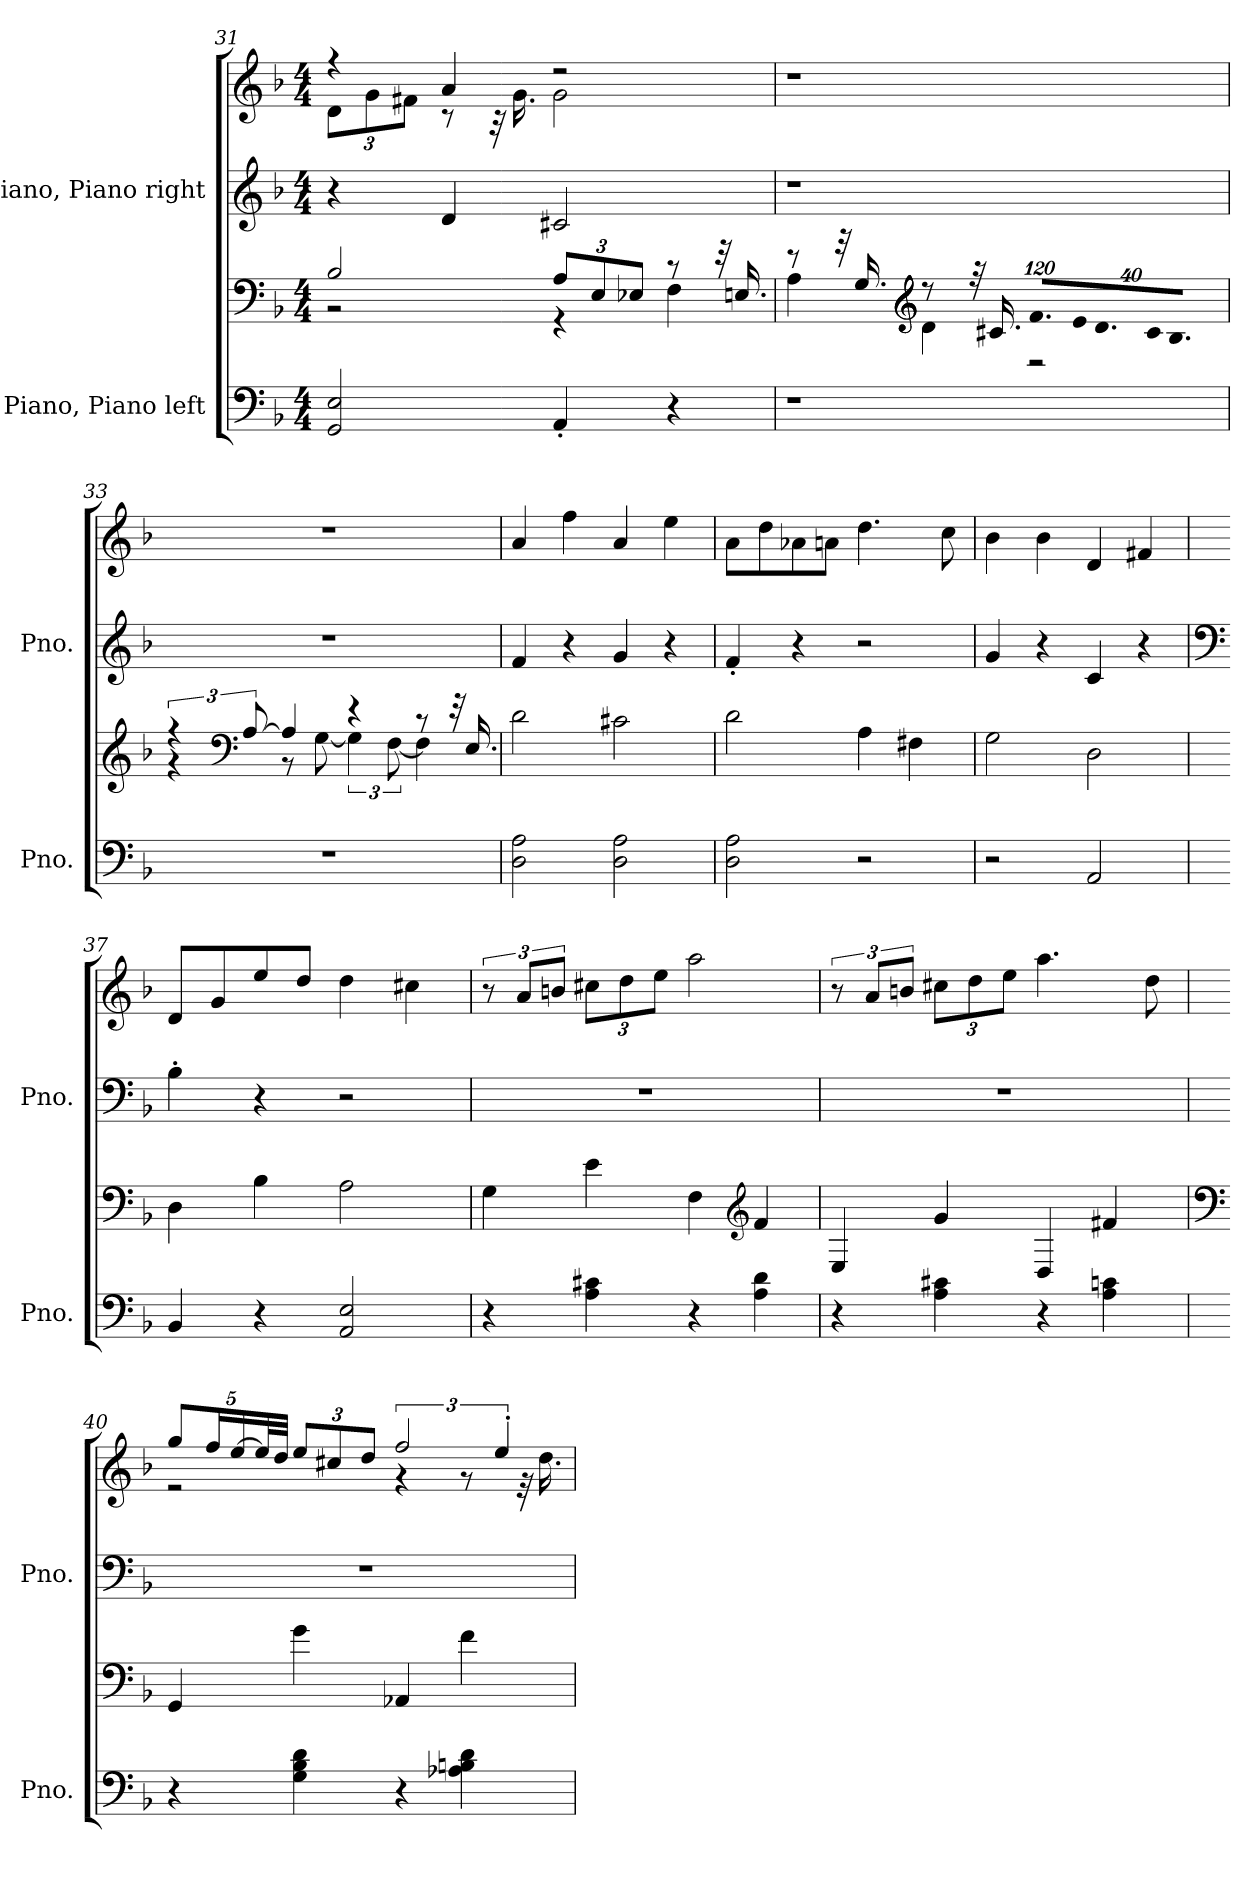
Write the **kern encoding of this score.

**kern	**kern	**kern	**kern
*part2	*part2	*part1	*part1
*staff4	*staff3	*staff2	*staff1
*I"Piano, Piano left	*	*I"Piano, Piano right	*
*I'Pno.	*	*I'Pno.	*
!!LO:PB:g=z
*clefF4	*clefF4	*clefG2	*clefG2
*k[b-]	*k[b-]	*k[b-]	*k[b-]
*M4/4	*M4/4	*M4/4	*M4/4
=31	=31	=31	=31
*	*^	*	*^
*	*	*	*	*	*Xbrackettup
2GG/ 2E/	2B-/	2r	4r	4r	12d\L
.	.	.	.	.	12g\
.	.	.	.	.	12f#X\J
.	.	.	4d/	4a/	8r
.	.	.	.	.	32r
.	.	.	.	.	16.g\
*	*Xbrackettup	*	*	*	*
4AA'/	12A/L	4r	2c#X/	2r	2g\
.	12E/	.	.	.	.
.	12E-X/J	.	.	.	.
4r	8r	4F\	.	.	.
.	32r	.	.	.	.
.	16.En/	.	.	.	.
*	*	*	*	*v	*v
=32	=32	=32	=32	=32
1r	8r	4A\	1r	1r
.	32r	.	.	.
.	16.G/	.	.	.
*	*clefG2	*	*	*
.	8r	4d\	.	.
.	32r	.	.	.
.	16.c#X/	.	.	.
!	!LO:N:vis=16.	!	!	!
.	960%103f/LL	2r	.	.
!	!LO:N:vis=32	!	!	!
.	640%23e/JK	.	.	.
!	!LO:N:vis=4.	!	!	!
.	640%137d/	.	.	.
!	!LO:N:vis=32	!	!	!
.	640%23c#/KL	.	.	.
!	!LO:N:vis=16.	!	!	!
.	960%103B-/JJ	.	.	.
1920ryy	.	1920ryy	1920ryy	1920ryy
!!LO:LB:g=z
=33	=33	=33	=33	=33
*	*brackettup	*	*	*
1r	6r	4r	1r	1r
*	*clefF4	*	*	*
.	[12A/	.	.	.
.	4A/]	8r	.	.
.	.	[8G\	.	.
.	4r	6G\]	.	.
.	.	[12F\	.	.
.	8r	4F\]	.	.
.	32r	.	.	.
.	16.E/	.	.	.
*	*v	*v	*	*
=34	=34	=34	=34
2D\ 2A\	2d\	4f/	4a/
.	.	4r	4ff\
2D\ 2A\	2c#X\	4g/	4a/
.	.	4r	4ee\
=35	=35	=35	=35
2D\ 2A\	2d\	4f'/	8a\L
.	.	.	8dd\
.	.	4r	8a-X\
.	.	.	8an\J
2r	4A\	2r	4.dd\
.	4F#X\	.	.
.	.	.	8cc\
=36	=36	=36	=36
2r	2G\	4g/	4b-\
.	.	4r	4b-\
2AA/	2D\	4c/	4d/
.	.	4r	4f#X/
!!LO:LB:g=z
=37	=37	=37	=37
*	*	*clefF4	*
4BB-/	4D\	4B-'\	8d/L
.	.	.	8g/
4r	4B-\	4r	8ee/
.	.	.	8dd/J
2AA/ 2E/	2A\	2r	4dd\
.	.	.	4cc#X\
=38	=38	=38	=38
*	*	*	*brackettup
4r	4G\	1r	12r
.	.	.	12a/L
.	.	.	12bn/J
*	*	*	*Xbrackettup
4A\ 4c#X\	4e\	.	12cc#X\L
.	.	.	12dd\
.	.	.	12ee\J
4r	4F\	.	2aa\
*	*clefG2	*	*
4A\ 4d\	4f/	.	.
=39	=39	=39	=39
*	*	*	*brackettup
4r	4E/	1r	12r
.	.	.	12a/L
.	.	.	12bn/J
*	*	*	*Xbrackettup
4A\ 4c#X\	4g/	.	12cc#X\L
.	.	.	12dd\
.	.	.	12ee\J
4r	4D/	.	4.aa\
4A\ 4cn\	4f#X/	.	.
.	.	.	8dd\
!!LO:PB:g=z
=40	=40	=40	=40
*	*clefF4	*	*
*	*	*	*^
4r	4GG/	1r	10gg/L	2r
.	.	.	20ff/L	.
.	.	.	[20ee/	.
.	.	.	40ee/L]	.
.	.	.	40dd/JJJ	.
4G\ 4B-\ 4d\	4g\	.	12ee/L	.
.	.	.	12cc#X/	.
.	.	.	12dd/J	.
*	*	*	*brackettup	*
4r	4AA-X/	.	3ff/	4r
4A-X\ 4Bn\ 4d\	4f\	.	.	8r
.	.	.	6ee'/	.
.	.	.	.	32r
.	.	.	.	16.dd\
*	*	*	*v	*v
=	=	=	=
*-	*-	*-	*-
